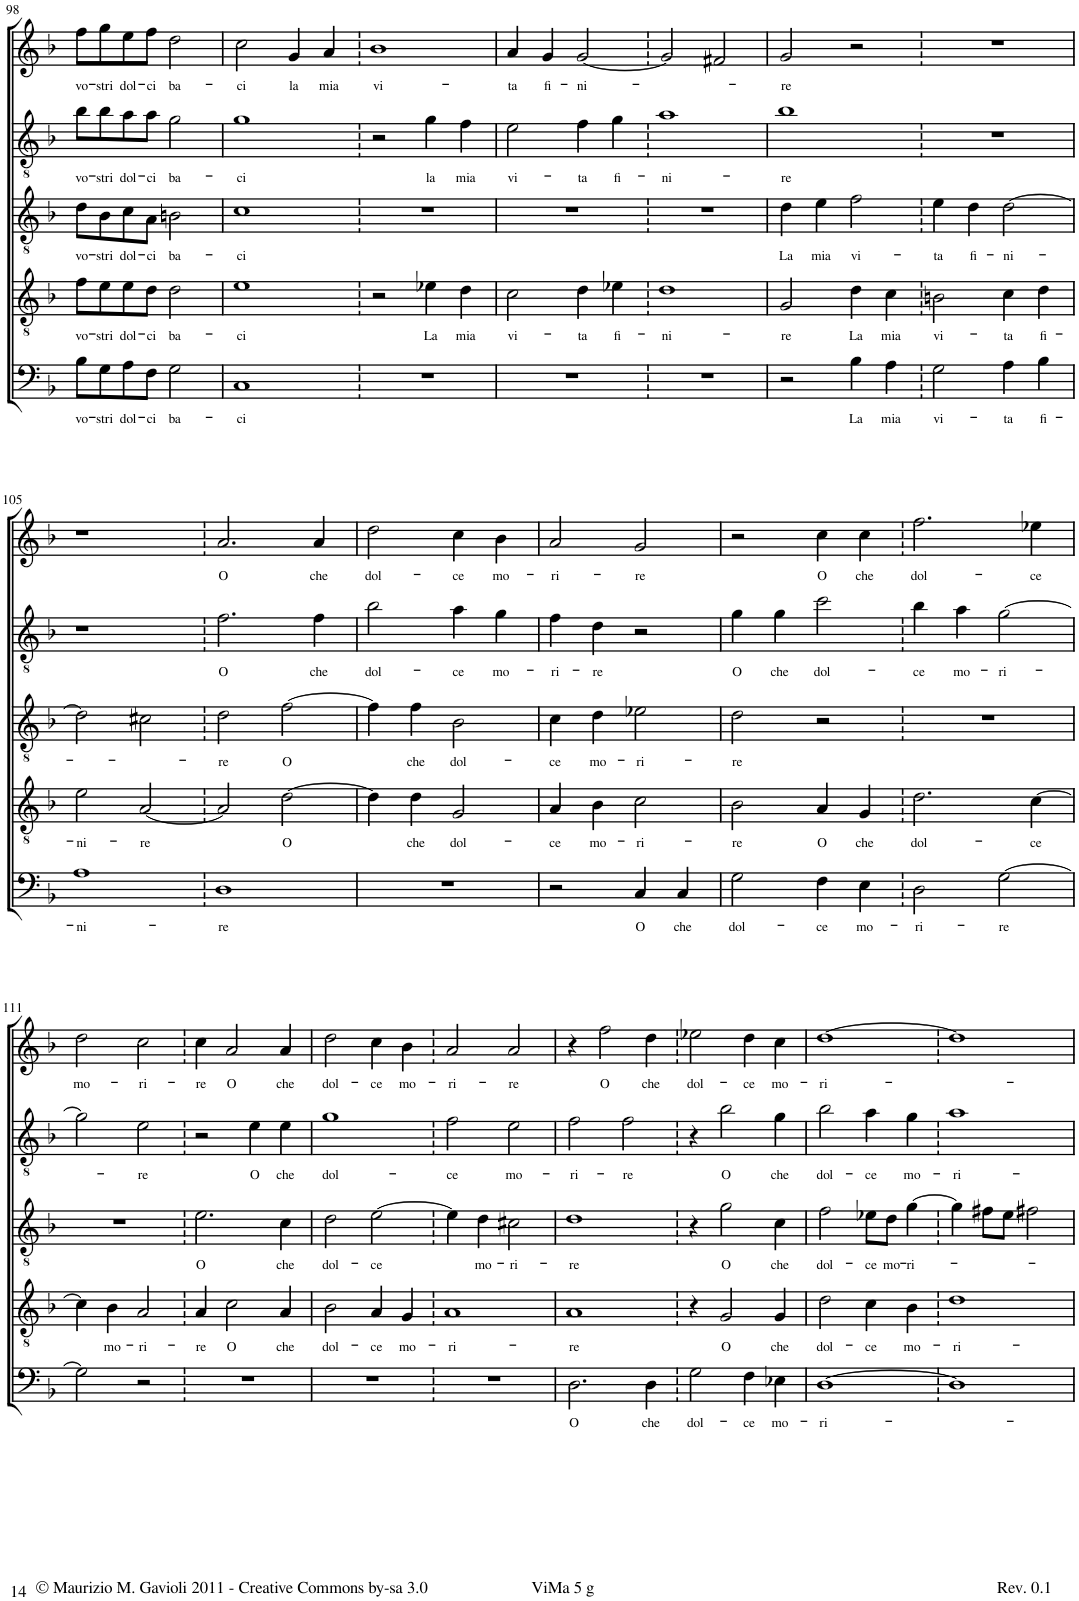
**kern	**text	**kern	**text	**kern	**text	**kern	**text	**kern	**text
*part5	*part5	*part4	*part4	*part3	*part3	*part2	*part2	*part1	*part1
*staff5	*staff5	*staff4	*staff4	*staff3	*staff3	*staff2	*staff2	*staff1	*staff1
*I"Voice	*	*I"Voice	*	*I"Voice	*	*I"Voice	*	*I"Voice	*
*I'Vc	*	*I'Vc	*	*	*	*	*	*	*
!!LO:PB:g=z
*clefF4	*	*clefGv2	*	*clefGv2	*	*clefGv2	*	*clefG2	*
*k[b-]	*	*k[b-]	*	*k[b-]	*	*k[b-]	*	*k[b-]	*
*M4/4	*	*M4/4	*	*M4/4	*	*M4/4	*	*M4/4	*
*met(c)	*	*met(c)	*	*met(c)	*	*met(c)	*	*met(c)	*
=98	=98	=98	=98	=98	=98	=98	=98	=98	=98
!	!LO:LY:b	!	!LO:LY:b	!	!LO:LY:b	!	!LO:LY:b	!	!LO:LY:b
8B-\L	vo-	8f\L	vo-	8d\L	vo-	8b-\L	vo-	8ff\L	vo-
!	!LO:LY:b	!	!LO:LY:b	!	!LO:LY:b	!	!LO:LY:b	!	!LO:LY:b
8G\	-stri	8e\	-stri	8B-\	-stri	8b-\	-stri	8gg\	-stri
!	!LO:LY:b	!	!LO:LY:b	!	!LO:LY:b	!	!LO:LY:b	!	!LO:LY:b
8A\	dol-	8e\	dol-	8c\	dol-	8a\	dol-	8ee\	dol-
!	!LO:LY:b	!	!LO:LY:b	!	!LO:LY:b	!	!LO:LY:b	!	!LO:LY:b
8F\J	-ci	8d\J	-ci	8A\J	-ci	8a\J	-ci	8ff\J	-ci
!	!LO:LY:b	!	!LO:LY:b	!	!LO:LY:b	!	!LO:LY:b	!	!LO:LY:b
2G\	ba-	2d\	ba-	2Bn\	ba-	2g\	ba-	2dd\	ba-
=99	=99	=99	=99	=99	=99	=99	=99	=99	=99
!	!LO:LY:b	!	!LO:LY:b	!	!LO:LY:b	!	!LO:LY:b	!	!LO:LY:b
1C	-ci	1e	-ci	1c	-ci	1g	-ci	2cc\	-ci
!	!	!	!	!	!	!	!	!	!LO:LY:b
.	.	.	.	.	.	.	.	4g/	la
!	!	!	!	!	!	!	!	!	!LO:LY:b
.	.	.	.	.	.	.	.	4a/	mia
=100	=100	=100	=100	=100	=100	=100	=100	=100	=100
!	!	!	!	!	!	!	!	!	!LO:LY:b
1r	.	2r	.	1r	.	2r	.	1b-	vi-
!	!	!	!LO:LY:b	!	!	!	!LO:LY:b	!	!
.	.	4e-X\	La	.	.	4g\	la	.	.
!	!	!	!LO:LY:b	!	!	!	!LO:LY:b	!	!
.	.	4d\	mia	.	.	4f\	mia	.	.
=101	=101	=101	=101	=101	=101	=101	=101	=101	=101
!	!	!	!LO:LY:b	!	!	!	!LO:LY:b	!	!LO:LY:b
1r	.	2c\	vi-	1r	.	2e\	vi-	4a/	-ta
!	!	!	!	!	!	!	!	!	!LO:LY:b
.	.	.	.	.	.	.	.	4g/	fi-
!	!	!	!LO:LY:b	!	!	!	!LO:LY:b	!	!LO:LY:b
.	.	4d\	-ta	.	.	4f\	-ta	[2g/	-ni-
!	!	!	!LO:LY:b	!	!	!	!LO:LY:b	!	!
.	.	4e-X\	fi-	.	.	4g\	fi-	.	.
=102	=102	=102	=102	=102	=102	=102	=102	=102	=102
!	!	!	!LO:LY:b	!	!	!	!LO:LY:b	!	!
1r	.	1d	-ni-	1r	.	1a	-ni-	2g/]	.
.	.	.	.	.	.	.	.	2f#X/	.
=103	=103	=103	=103	=103	=103	=103	=103	=103	=103
!	!	!	!LO:LY:b	!	!LO:LY:b	!	!LO:LY:b	!	!LO:LY:b
2r	.	2G/	-re	4d\	La	1b-	-re	2g/	-re
!	!	!	!	!	!LO:LY:b	!	!	!	!
.	.	.	.	4e\	mia	.	.	.	.
!	!LO:LY:b	!	!LO:LY:b	!	!LO:LY:b	!	!	!	!
4B-\	La	4d\	La	2f\	vi-	.	.	2r	.
!	!LO:LY:b	!	!LO:LY:b	!	!	!	!	!	!
4A\	mia	4c\	mia	.	.	.	.	.	.
=104	=104	=104	=104	=104	=104	=104	=104	=104	=104
!	!LO:LY:b	!	!LO:LY:b	!	!LO:LY:b	!	!	!	!
2G\	vi-	2Bn\	vi-	4e\	-ta	1r	.	1r	.
!	!	!	!	!	!LO:LY:b	!	!	!	!
.	.	.	.	4d\	fi-	.	.	.	.
!	!LO:LY:b	!	!LO:LY:b	!	!LO:LY:b	!	!	!	!
4A\	-ta	4c\	-ta	[2d\	-ni-	.	.	.	.
!	!LO:LY:b	!	!LO:LY:b	!	!	!	!	!	!
4B-\	fi-	4d\	fi-	.	.	.	.	.	.
!!LO:LB:g=z
=105	=105	=105	=105	=105	=105	=105	=105	=105	=105
!	!LO:LY:b	!	!LO:LY:b	!	!	!	!	!	!
1A	-ni-	2e\	-ni-	2d\]	.	1r	.	1r	.
!	!	!	!LO:LY:b	!	!	!	!	!	!
.	.	[2A/	-re	2c#X\	.	.	.	.	.
=106	=106	=106	=106	=106	=106	=106	=106	=106	=106
!	!LO:LY:b	!	!	!	!LO:LY:b	!	!LO:LY:b	!	!LO:LY:b
1D	-re	2A/]	.	2d\	-re	2.f\	O	2.a/	O
!	!	!	!LO:LY:b	!	!LO:LY:b	!	!	!	!
.	.	[2d\	O	[2f\	O	.	.	.	.
!	!	!	!	!	!	!	!LO:LY:b	!	!LO:LY:b
.	.	.	.	.	.	4f\	che	4a/	che
=107	=107	=107	=107	=107	=107	=107	=107	=107	=107
!	!	!	!	!	!	!	!LO:LY:b	!	!LO:LY:b
1r	.	4d\]	.	4f\]	.	2b-\	dol-	2dd\	dol-
!	!	!	!LO:LY:b	!	!LO:LY:b	!	!	!	!
.	.	4d\	che	4f\	che	.	.	.	.
!	!	!	!LO:LY:b	!	!LO:LY:b	!	!LO:LY:b	!	!LO:LY:b
.	.	2G/	dol-	2B-\	dol-	4a\	-ce	4cc\	-ce
!	!	!	!	!	!	!	!LO:LY:b	!	!LO:LY:b
.	.	.	.	.	.	4g\	mo-	4b-\	mo-
=108	=108	=108	=108	=108	=108	=108	=108	=108	=108
!	!	!	!LO:LY:b	!	!LO:LY:b	!	!LO:LY:b	!	!LO:LY:b
2r	.	4A/	-ce	4c\	-ce	4f\	-ri-	2a/	-ri-
!	!	!	!LO:LY:b	!	!LO:LY:b	!	!LO:LY:b	!	!
.	.	4B-\	mo-	4d\	mo-	4d\	-re	.	.
!	!LO:LY:b	!	!LO:LY:b	!	!LO:LY:b	!	!	!	!LO:LY:b
4C/	O	2c\	-ri-	2e-X\	-ri-	2r	.	2g/	-re
!	!LO:LY:b	!	!	!	!	!	!	!	!
4C/	che	.	.	.	.	.	.	.	.
=109	=109	=109	=109	=109	=109	=109	=109	=109	=109
!	!LO:LY:b	!	!LO:LY:b	!	!LO:LY:b	!	!LO:LY:b	!	!
2G\	dol-	2B-\	-re	2d\	-re	4g\	O	2r	.
!	!	!	!	!	!	!	!LO:LY:b	!	!
.	.	.	.	.	.	4g\	che	.	.
!	!LO:LY:b	!	!LO:LY:b	!	!	!	!LO:LY:b	!	!LO:LY:b
4F\	-ce	4A/	O	2r	.	2cc\	dol-	4cc\	O
!	!LO:LY:b	!	!LO:LY:b	!	!	!	!	!	!LO:LY:b
4E\	mo-	4G/	che	.	.	.	.	4cc\	che
=110	=110	=110	=110	=110	=110	=110	=110	=110	=110
!	!LO:LY:b	!	!LO:LY:b	!	!	!	!LO:LY:b	!	!LO:LY:b
2D\	-ri-	2.d\	dol-	1r	.	4b-\	-ce	2.ff\	dol-
!	!	!	!	!	!	!	!LO:LY:b	!	!
.	.	.	.	.	.	4a\	mo-	.	.
!	!LO:LY:b	!	!	!	!	!	!LO:LY:b	!	!
[2G\	-re	.	.	.	.	[2g\	-ri-	.	.
!	!	!	!LO:LY:b	!	!	!	!	!	!LO:LY:b
.	.	[4c\	-ce	.	.	.	.	4ee-X\	-ce
!!LO:LB:g=z
=111	=111	=111	=111	=111	=111	=111	=111	=111	=111
!	!	!	!	!	!	!	!	!	!LO:LY:b
2G\]	.	4c\]	.	1r	.	2g\]	.	2dd\	mo-
!	!	!	!LO:LY:b	!	!	!	!	!	!
.	.	4B-\	mo-	.	.	.	.	.	.
!	!	!	!LO:LY:b	!	!	!	!LO:LY:b	!	!LO:LY:b
2r	.	2A/	-ri-	.	.	2e\	-re	2cc\	-ri-
=112	=112	=112	=112	=112	=112	=112	=112	=112	=112
!	!	!	!LO:LY:b	!	!LO:LY:b	!	!	!	!LO:LY:b
1r	.	4A/	-re	2.e\	O	2r	.	4cc\	-re
!	!	!	!LO:LY:b	!	!	!	!	!	!LO:LY:b
.	.	2c\	O	.	.	.	.	2a/	O
!	!	!	!	!	!	!	!LO:LY:b	!	!
.	.	.	.	.	.	4e\	O	.	.
!	!	!	!LO:LY:b	!	!LO:LY:b	!	!LO:LY:b	!	!LO:LY:b
.	.	4A/	che	4c\	che	4e\	che	4a/	che
=113	=113	=113	=113	=113	=113	=113	=113	=113	=113
!	!	!	!LO:LY:b	!	!LO:LY:b	!	!LO:LY:b	!	!LO:LY:b
1r	.	2B-\	dol-	2d\	dol-	1g	dol-	2dd\	dol-
!	!	!	!LO:LY:b	!	!LO:LY:b	!	!	!	!LO:LY:b
.	.	4A/	-ce	[2e\	-ce	.	.	4cc\	-ce
!	!	!	!LO:LY:b	!	!	!	!	!	!LO:LY:b
.	.	4G/	mo-	.	.	.	.	4b-\	mo-
=114	=114	=114	=114	=114	=114	=114	=114	=114	=114
!	!	!	!LO:LY:b	!	!	!	!LO:LY:b	!	!LO:LY:b
1r	.	1A	-ri-	4e\]	.	2f\	-ce	2a/	-ri-
!	!	!	!	!	!LO:LY:b	!	!	!	!
.	.	.	.	4d\	mo-	.	.	.	.
!	!	!	!	!	!LO:LY:b	!	!LO:LY:b	!	!LO:LY:b
.	.	.	.	2c#X\	-ri-	2e\	mo-	2a/	-re
=115	=115	=115	=115	=115	=115	=115	=115	=115	=115
!	!LO:LY:b	!	!LO:LY:b	!	!LO:LY:b	!	!LO:LY:b	!	!
2.D\	O	1A	-re	1d	-re	2f\	-ri-	4r	.
!	!	!	!	!	!	!	!	!	!LO:LY:b
.	.	.	.	.	.	.	.	2ff\	O
!	!	!	!	!	!	!	!LO:LY:b	!	!
.	.	.	.	.	.	2f\	-re	.	.
!	!LO:LY:b	!	!	!	!	!	!	!	!LO:LY:b
4D\	che	.	.	.	.	.	.	4dd\	che
=116	=116	=116	=116	=116	=116	=116	=116	=116	=116
!	!LO:LY:b	!	!	!	!	!	!	!	!LO:LY:b
2G\	dol-	4r	.	4r	.	4r	.	2ee-X\	dol-
!	!	!	!LO:LY:b	!	!LO:LY:b	!	!LO:LY:b	!	!
.	.	2G/	O	2g\	O	2b-\	O	.	.
!	!LO:LY:b	!	!	!	!	!	!	!	!LO:LY:b
4F\	-ce	.	.	.	.	.	.	4dd\	-ce
!	!LO:LY:b	!	!LO:LY:b	!	!LO:LY:b	!	!LO:LY:b	!	!LO:LY:b
4E-X\	mo-	4G/	che	4c\	che	4g\	che	4cc\	mo-
=117	=117	=117	=117	=117	=117	=117	=117	=117	=117
!	!LO:LY:b	!	!LO:LY:b	!	!LO:LY:b	!	!LO:LY:b	!	!LO:LY:b
[1D	-ri-	2d\	dol-	2f\	dol-	2b-\	dol-	[1dd	-ri-
!	!	!	!LO:LY:b	!	!LO:LY:b	!	!LO:LY:b	!	!
.	.	4c\	-ce	8e-X\L	-ce	4a\	-ce	.	.
!	!	!	!	!	!LO:LY:b	!	!	!	!
.	.	.	.	8d\J	mo-	.	.	.	.
!	!	!	!LO:LY:b	!	!LO:LY:b	!	!LO:LY:b	!	!
.	.	4B-\	mo-	[4g\	-ri-	4g\	mo-	.	.
=118	=118	=118	=118	=118	=118	=118	=118	=118	=118
!	!	!	!LO:LY:b	!	!	!	!LO:LY:b	!	!
1D]	.	1d	-ri-	4g\]	.	1a	-ri-	1dd]	.
.	.	.	.	8f#X\L	.	.	.	.	.
.	.	.	.	8e\J	.	.	.	.	.
.	.	.	.	2f#X\	.	.	.	.	.
=	=	=	=	=	=	=	=	=	=
*-	*-	*-	*-	*-	*-	*-	*-	*-	*-
